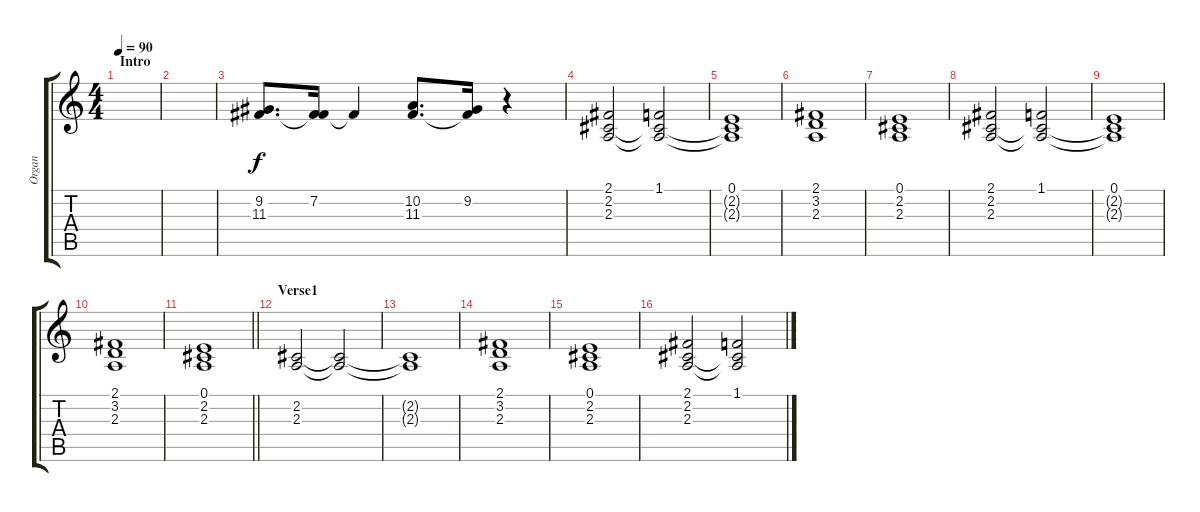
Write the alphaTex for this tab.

\track ("Organ" "Organ") {instrument drawbarorgan}
\staff {score tabs}
\tuning (E4 B3 G3 D3 A2 E2) {hide}
\ts (4 4)
\section ("" "Intro")
\tempo 90
\clef g2
\ks c
|
|
(9.2 11.3).8{d volume 11 instrument lead2sawtooth} (7.2 11.3{t}).16 7.2{t}.4 (10.2 11.3).8{d} (9.2 11.3{t}).16 r.4 |
(2.1 2.2 2.3).2{volume 9 instrument drawbarorgan} (1.1 2.2{t} 2.3{t}).2 |
(0.1 2.2{t} 2.3{t}).1 |
(2.1 3.2 2.3).1 |
(0.1 2.2 2.3).1 |
(2.1 2.2 2.3).2 (1.1 2.2{t} 2.3{t}).2 |
(0.1 2.2{t} 2.3{t}).1 |
(2.1 3.2 2.3).1 |
\barLineRight lightlight
(0.1 2.2 2.3).1 |
\section ("" "Verse1")
(2.2 2.3).2{volume 9 instrument drawbarorgan} (2.2{t} 2.3{t}).2 |
(2.2{t} 2.3{t}).1 |
(2.1 3.2 2.3).1 |
(0.1 2.2 2.3).1 |
(2.1 2.2 2.3).2 (1.1 2.2{t} 2.3{t}).2
